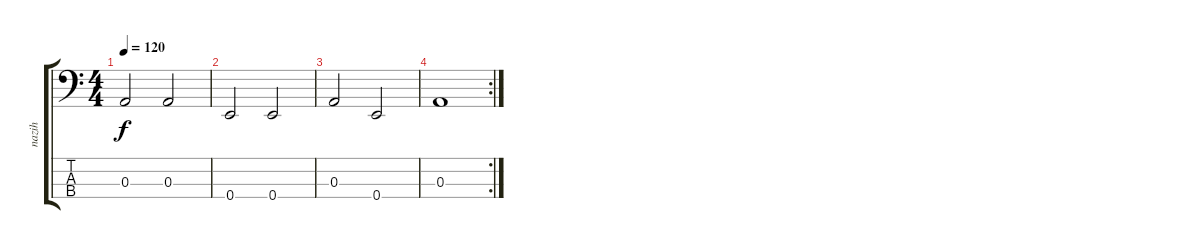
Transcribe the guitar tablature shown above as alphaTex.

\track ("nazih" "nazih") {instrument electricbassfinger}
\staff {score tabs}
\tuning (G2 D2 A1 E1) {hide}
\ts (4 4)
\tempo 120
\clef f4
\ks c
0.3.2{dy f} 0.3.2 |
0.4.2 0.4.2 |
0.3.2 0.4.2 |
\rc 2
0.3.1
